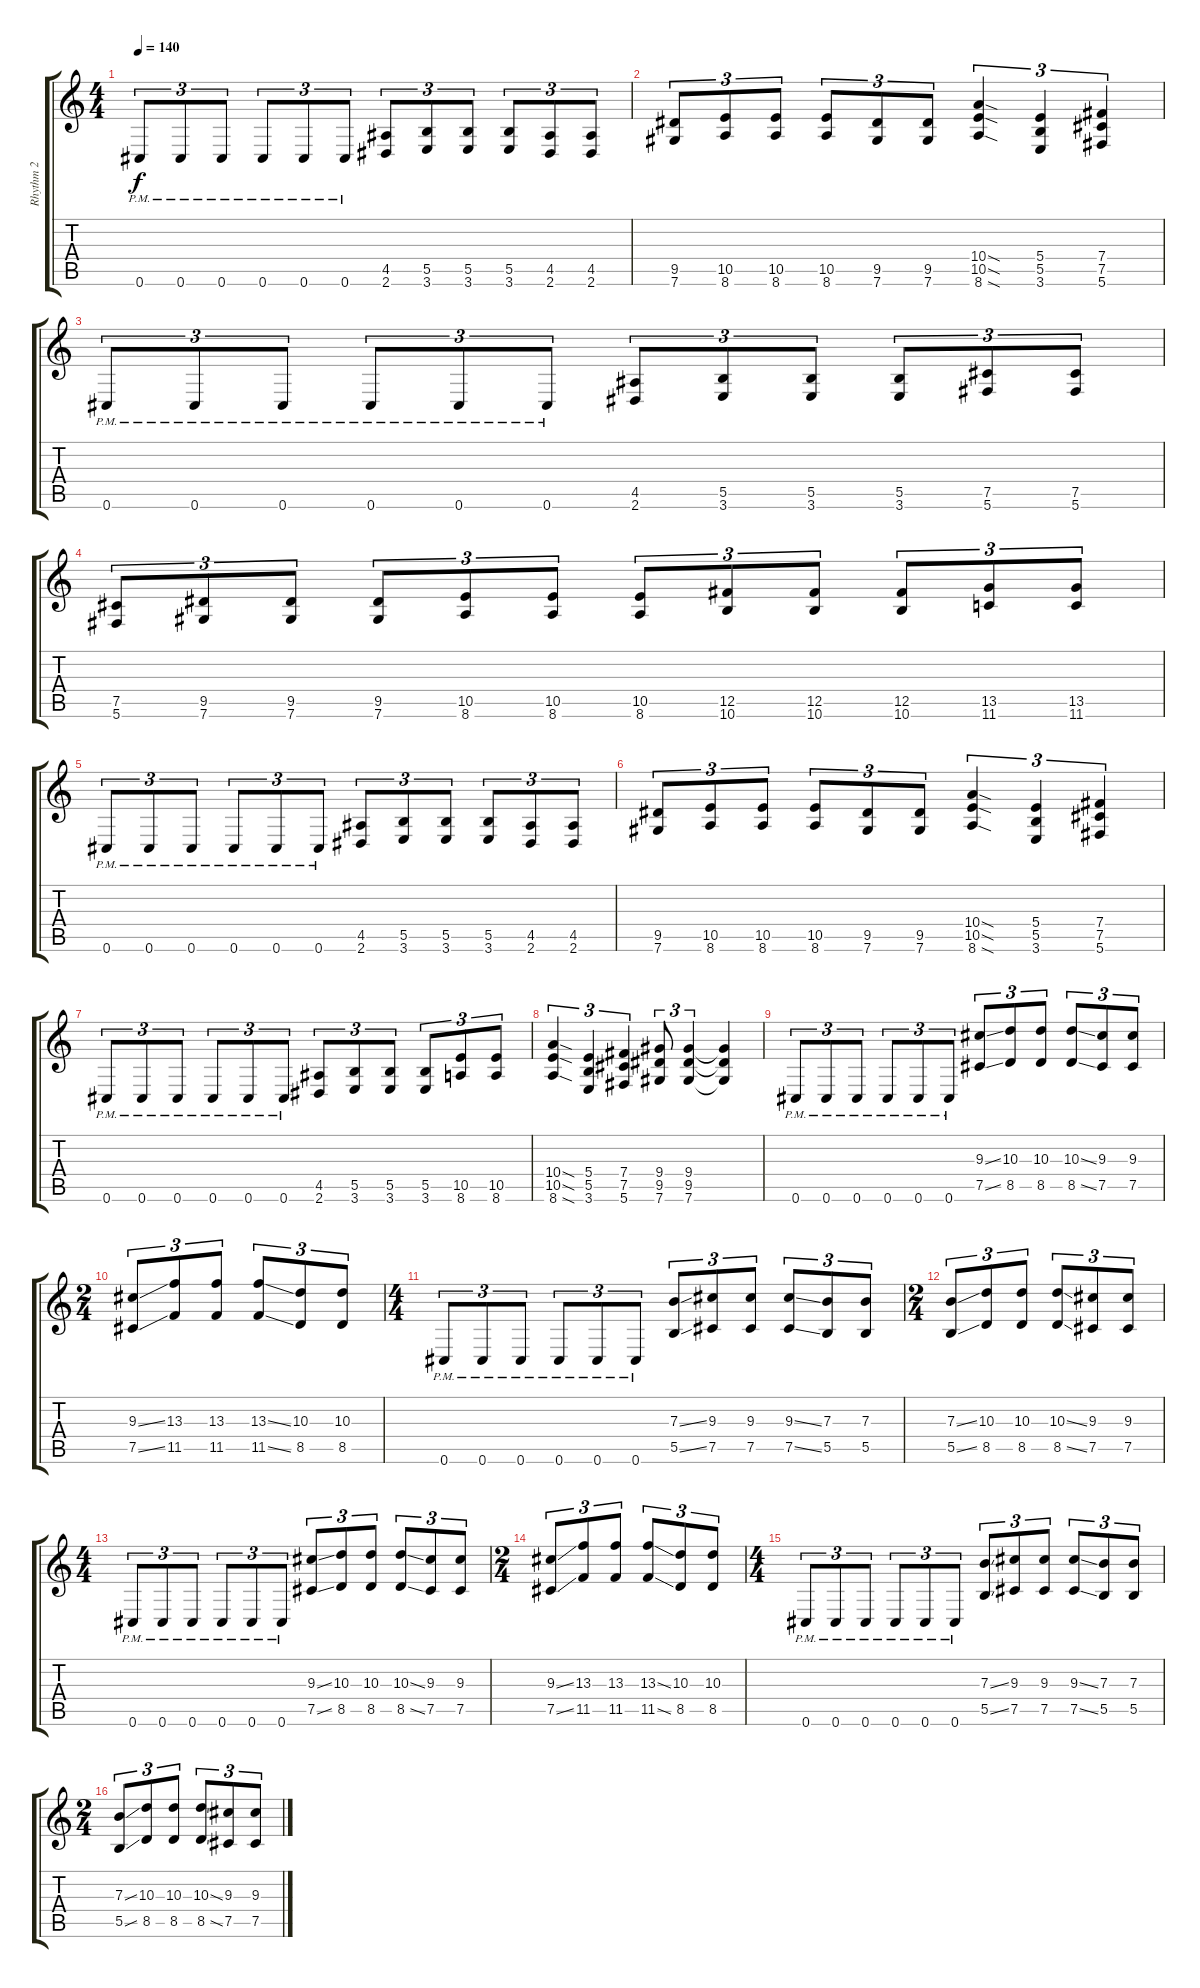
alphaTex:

\track ("Rhythm 2" "Rhythm 2") {instrument distortionguitar}
\staff {score tabs}
\tuning (Db4 Ab3 E3 B2 Gb2 Db2) {hide}
\ts (4 4)
\tempo 140
\clef g2
\ks c
0.6{pm}.8{tu (3 2) dy f} 0.6{pm}.8{tu (3 2)} 0.6{pm}.8{tu (3 2)} 0.6{pm}.8{tu (3 2)} 0.6{pm}.8{tu (3 2)} 0.6{pm}.8{tu (3 2)} (4.5 2.6).8{tu (3 2)} (5.5 3.6).8{tu (3 2)} (5.5 3.6).8{tu (3 2)} (5.5 3.6).8{tu (3 2)} (4.5 2.6).8{tu (3 2)} (4.5 2.6).8{tu (3 2)} |
(9.5 7.6).8{tu (3 2)} (10.5 8.6).8{tu (3 2)} (10.5 8.6).8{tu (3 2)} (10.5 8.6).8{tu (3 2)} (9.5 7.6).8{tu (3 2)} (9.5 7.6).8{tu (3 2)} (10.4{sod} 10.5{sod} 8.6{sod}).4{tu (3 2)} (5.4 5.5 3.6).4{tu (3 2)} (7.4 7.5 5.6).4{tu (3 2)} |
0.6{pm}.8{tu (3 2)} 0.6{pm}.8{tu (3 2)} 0.6{pm}.8{tu (3 2)} 0.6{pm}.8{tu (3 2)} 0.6{pm}.8{tu (3 2)} 0.6{pm}.8{tu (3 2)} (4.5 2.6).8{tu (3 2)} (5.5 3.6).8{tu (3 2)} (5.5 3.6).8{tu (3 2)} (5.5 3.6).8{tu (3 2)} (7.5 5.6).8{tu (3 2)} (7.5 5.6).8{tu (3 2)} |
(7.5 5.6).8{tu (3 2)} (9.5 7.6).8{tu (3 2)} (9.5 7.6).8{tu (3 2)} (9.5 7.6).8{tu (3 2)} (10.5 8.6).8{tu (3 2)} (10.5 8.6).8{tu (3 2)} (10.5 8.6).8{tu (3 2)} (12.5 10.6).8{tu (3 2)} (12.5 10.6).8{tu (3 2)} (12.5 10.6).8{tu (3 2)} (13.5 11.6).8{tu (3 2)} (13.5 11.6).8{tu (3 2)} |
0.6{pm}.8{tu (3 2)} 0.6{pm}.8{tu (3 2)} 0.6{pm}.8{tu (3 2)} 0.6{pm}.8{tu (3 2)} 0.6{pm}.8{tu (3 2)} 0.6{pm}.8{tu (3 2)} (4.5 2.6).8{tu (3 2)} (5.5 3.6).8{tu (3 2)} (5.5 3.6).8{tu (3 2)} (5.5 3.6).8{tu (3 2)} (4.5 2.6).8{tu (3 2)} (4.5 2.6).8{tu (3 2)} |
(9.5 7.6).8{tu (3 2)} (10.5 8.6).8{tu (3 2)} (10.5 8.6).8{tu (3 2)} (10.5 8.6).8{tu (3 2)} (9.5 7.6).8{tu (3 2)} (9.5 7.6).8{tu (3 2)} (10.4{sod} 10.5{sod} 8.6{sod}).4{tu (3 2)} (5.4 5.5 3.6).4{tu (3 2)} (7.4 7.5 5.6).4{tu (3 2)} |
0.6{pm}.8{tu (3 2)} 0.6{pm}.8{tu (3 2)} 0.6{pm}.8{tu (3 2)} 0.6{pm}.8{tu (3 2)} 0.6{pm}.8{tu (3 2)} 0.6{pm}.8{tu (3 2)} (4.5 2.6).8{tu (3 2)} (5.5 3.6).8{tu (3 2)} (5.5 3.6).8{tu (3 2)} (5.5 3.6).8{tu (3 2)} (10.5 8.6).8{tu (3 2)} (10.5 8.6).8{tu (3 2)} |
(10.4{sod} 10.5{sod} 8.6{sod}).4{tu (3 2)} (5.4 5.5 3.6).4{tu (3 2)} (7.4 7.5 5.6).4{tu (3 2)} (9.4 9.5 7.6).8{tu (3 2)} (9.4 9.5 7.6).4{tu (3 2)} (9.4{t} 9.5{t} 7.6{t}).4 |
0.6{pm}.8{tu (3 2)} 0.6{pm}.8{tu (3 2)} 0.6{pm}.8{tu (3 2)} 0.6{pm}.8{tu (3 2)} 0.6{pm}.8{tu (3 2)} 0.6{pm}.8{tu (3 2)} (9.3{ss} 7.5{ss}).8{tu (3 2)} (10.3 8.5).8{tu (3 2)} (10.3 8.5).8{tu (3 2)} (10.3{ss} 8.5{ss}).8{tu (3 2)} (9.3 7.5).8{tu (3 2)} (9.3 7.5).8{tu (3 2)} |
\ts (2 4)
(9.3{ss} 7.5{ss}).8{tu (3 2)} (13.3 11.5).8{tu (3 2)} (13.3 11.5).8{tu (3 2)} (13.3{ss} 11.5{ss}).8{tu (3 2)} (10.3 8.5).8{tu (3 2)} (10.3 8.5).8{tu (3 2)} |
\ts (4 4)
0.6{pm}.8{tu (3 2)} 0.6{pm}.8{tu (3 2)} 0.6{pm}.8{tu (3 2)} 0.6{pm}.8{tu (3 2)} 0.6{pm}.8{tu (3 2)} 0.6{pm}.8{tu (3 2)} (7.3{ss} 5.5{ss}).8{tu (3 2)} (9.3 7.5).8{tu (3 2)} (9.3 7.5).8{tu (3 2)} (9.3{ss} 7.5{ss}).8{tu (3 2)} (7.3 5.5).8{tu (3 2)} (7.3 5.5).8{tu (3 2)} |
\ts (2 4)
(7.3{ss} 5.5{ss}).8{tu (3 2)} (10.3 8.5).8{tu (3 2)} (10.3 8.5).8{tu (3 2)} (10.3{ss} 8.5{ss}).8{tu (3 2)} (9.3 7.5).8{tu (3 2)} (9.3 7.5).8{tu (3 2)} |
\ts (4 4)
0.6{pm}.8{tu (3 2)} 0.6{pm}.8{tu (3 2)} 0.6{pm}.8{tu (3 2)} 0.6{pm}.8{tu (3 2)} 0.6{pm}.8{tu (3 2)} 0.6{pm}.8{tu (3 2)} (9.3{ss} 7.5{ss}).8{tu (3 2)} (10.3 8.5).8{tu (3 2)} (10.3 8.5).8{tu (3 2)} (10.3{ss} 8.5{ss}).8{tu (3 2)} (9.3 7.5).8{tu (3 2)} (9.3 7.5).8{tu (3 2)} |
\ts (2 4)
(9.3{ss} 7.5{ss}).8{tu (3 2)} (13.3 11.5).8{tu (3 2)} (13.3 11.5).8{tu (3 2)} (13.3{ss} 11.5{ss}).8{tu (3 2)} (10.3 8.5).8{tu (3 2)} (10.3 8.5).8{tu (3 2)} |
\ts (4 4)
0.6{pm}.8{tu (3 2)} 0.6{pm}.8{tu (3 2)} 0.6{pm}.8{tu (3 2)} 0.6{pm}.8{tu (3 2)} 0.6{pm}.8{tu (3 2)} 0.6{pm}.8{tu (3 2)} (7.3{ss} 5.5{ss}).8{tu (3 2)} (9.3 7.5).8{tu (3 2)} (9.3 7.5).8{tu (3 2)} (9.3{ss} 7.5{ss}).8{tu (3 2)} (7.3 5.5).8{tu (3 2)} (7.3 5.5).8{tu (3 2)} |
\ts (2 4)
(7.3{ss} 5.5{ss}).8{tu (3 2)} (10.3 8.5).8{tu (3 2)} (10.3 8.5).8{tu (3 2)} (10.3{ss} 8.5{ss}).8{tu (3 2)} (9.3 7.5).8{tu (3 2)} (9.3 7.5).8{tu (3 2)}
